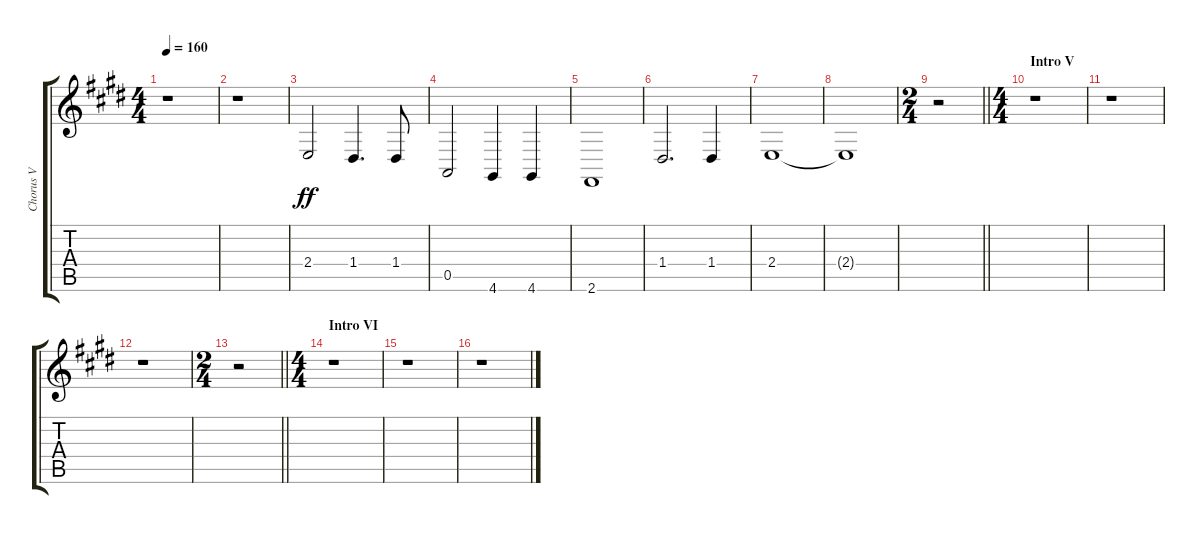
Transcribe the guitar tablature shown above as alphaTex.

\track ("Chorus V" "Chorus V") {instrument voiceoohs}
\staff {score tabs}
\tuning (E4 B3 G3 D3 A2 E2) {hide}
\ts (4 4)
\tempo 160
\clef g2
\ks e
r.1{dy ff} |
r.1 |
2.4.2 1.4.4{d} 1.4.8 |
0.5.2 4.6.4 4.6.4 |
2.6.1 |
1.4.2{d} 1.4.4 |
2.4.1 |
2.4{t}.1 |
\ts (2 4)
\barLineRight lightlight
r.2 |
\ts (4 4)
\section ("" "Intro V")
r.1 |
r.1 |
r.1 |
\ts (2 4)
\barLineRight lightlight
r.2 |
\ts (4 4)
\section ("" "Intro VI")
r.1 |
r.1 |
r.1
